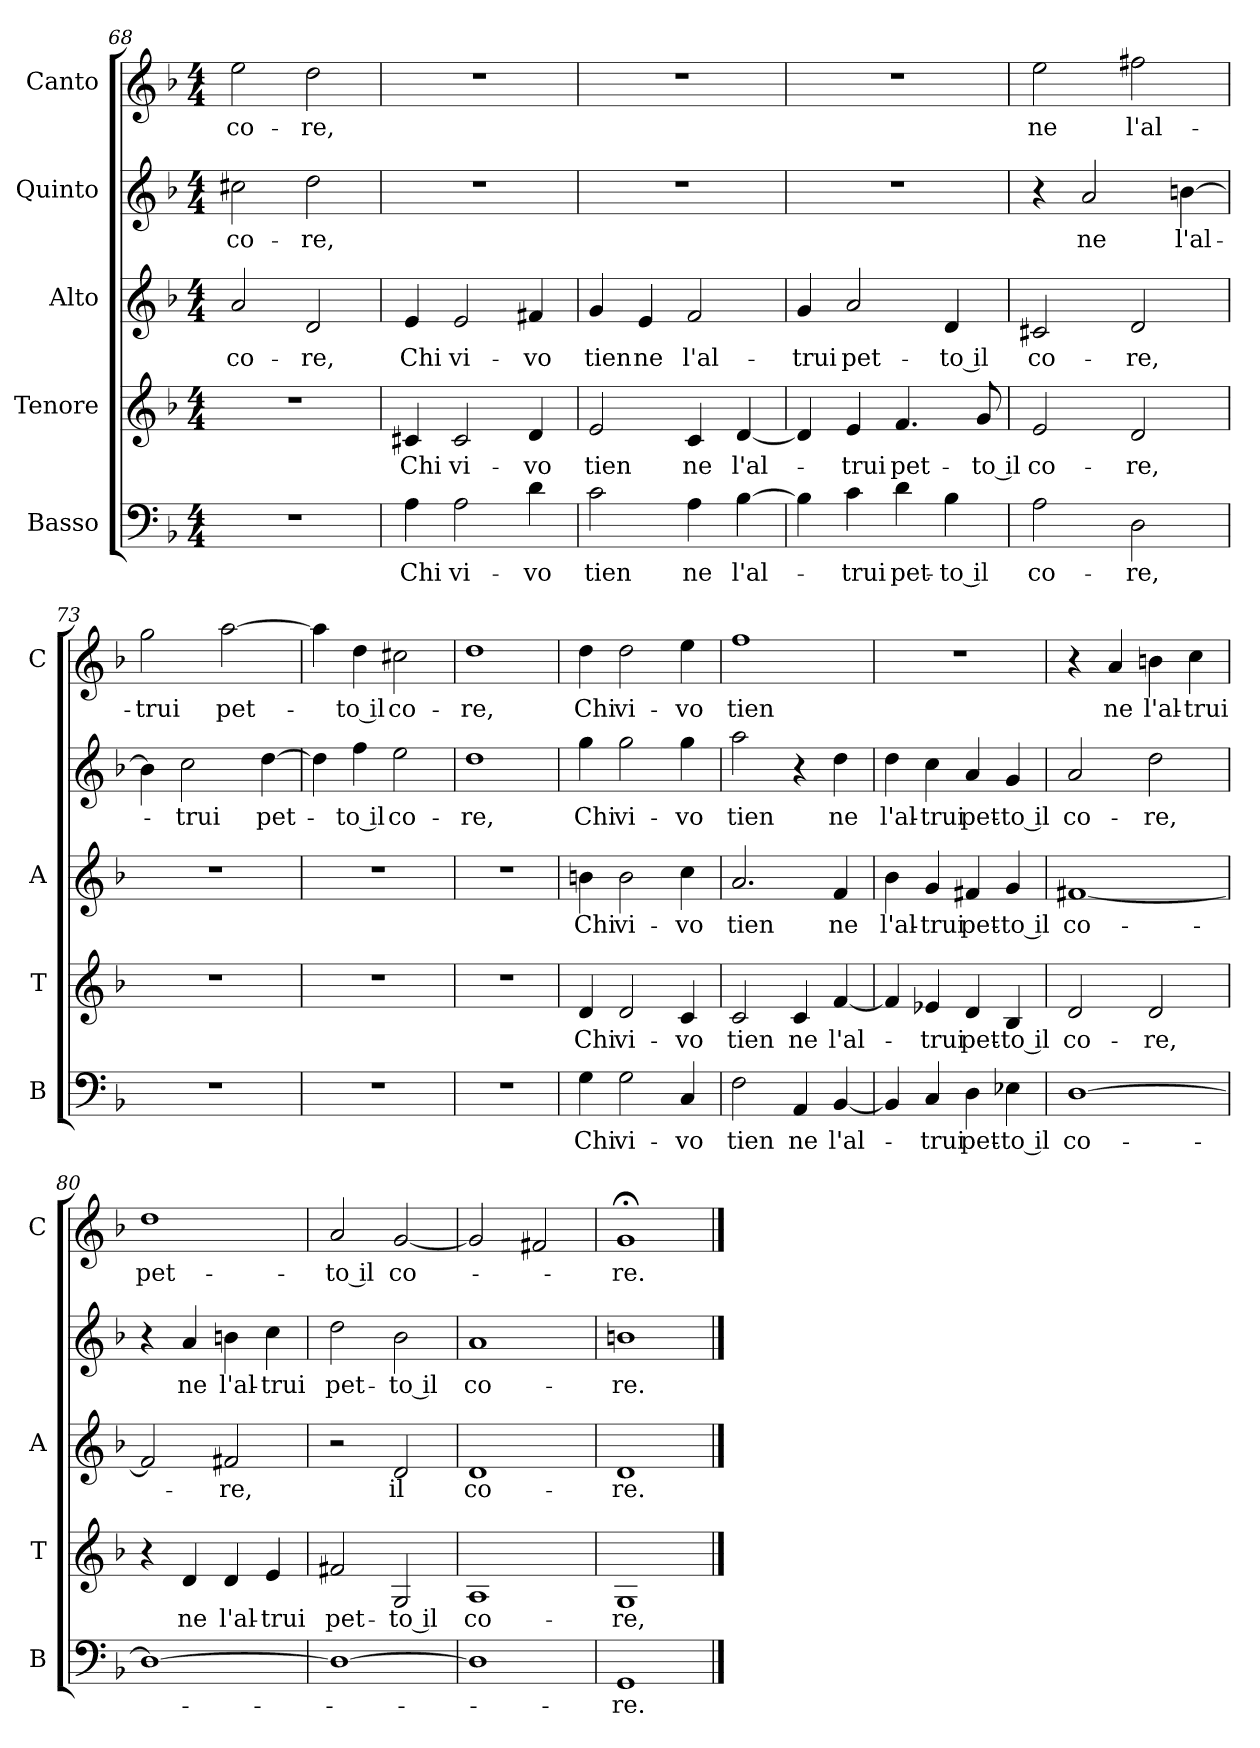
**kern	**text	**kern	**text	**kern	**text	**kern	**text	**kern	**text
*part5	*part5	*part4	*part4	*part3	*part3	*part2	*part2	*part1	*part1
*staff5	*staff5	*staff4	*staff4	*staff3	*staff3	*staff2	*staff2	*staff1	*staff1
*I"Basso	*	*I"Tenore	*	*I"Alto	*	*I"Quinto	*	*I"Canto	*
*I'B	*	*I'T	*	*I'A	*	*	*	*I'C	*
*clefF4	*	*clefG2	*	*clefG2	*	*clefG2	*	*clefG2	*
*k[b-]	*	*k[b-]	*	*k[b-]	*	*k[b-]	*	*k[b-]	*
*F:	*	*F:	*	*F:	*	*F:	*	*F:	*
*M4/4	*	*M4/4	*	*M4/4	*	*M4/4	*	*M4/4	*
=68	=68	=68	=68	=68	=68	=68	=68	=68	=68
!	!	!	!	!	!LO:LY:b	!	!LO:LY:b	!	!LO:LY:b
1r	.	1r	.	2a/	co-	2cc#X\	co-	2ee\	co-
!	!	!	!	!	!LO:LY:b	!	!LO:LY:b	!	!LO:LY:b
.	.	.	.	2d/	-re,	2dd\	-re,	2dd\	-re,
=69	=69	=69	=69	=69	=69	=69	=69	=69	=69
!	!LO:LY:b	!	!LO:LY:b	!	!LO:LY:b	!	!	!	!
4A\	Chi	4c#X/	Chi	4e/	Chi	1r	.	1r	.
!	!LO:LY:b	!	!LO:LY:b	!	!LO:LY:b	!	!	!	!
2A\	vi-	2c#/	vi-	2e/	vi-	.	.	.	.
!	!LO:LY:b	!	!LO:LY:b	!	!LO:LY:b	!	!	!	!
4d\	-vo	4d/	-vo	4f#X/	-vo	.	.	.	.
!!LO:LB:g=z
=70	=70	=70	=70	=70	=70	=70	=70	=70	=70
!	!LO:LY:b	!	!LO:LY:b	!	!LO:LY:b	!	!	!	!
2c\	tien	2e/	tien	4g/	tien	1r	.	1r	.
!	!	!	!	!	!LO:LY:b	!	!	!	!
.	.	.	.	4e/	ne	.	.	.	.
!	!LO:LY:b	!	!LO:LY:b	!	!LO:LY:b	!	!	!	!
4A\	ne	4c/	ne	2f/	l'al-	.	.	.	.
!	!LO:LY:b	!	!LO:LY:b	!	!	!	!	!	!
[4B-\	l'al-	[4d/	l'al-	.	.	.	.	.	.
=71	=71	=71	=71	=71	=71	=71	=71	=71	=71
!	!	!	!	!	!LO:LY:b	!	!	!	!
4B-\]	.	4d/]	.	4g/	-trui	1r	.	1r	.
!	!LO:LY:b	!	!LO:LY:b	!	!LO:LY:b	!	!	!	!
4c\	-trui	4e/	-trui	2a/	pet-	.	.	.	.
!	!LO:LY:b	!	!LO:LY:b	!	!	!	!	!	!
4d\	pet-	4.f/	pet-	.	.	.	.	.	.
!	!LO:LY:b	!	!	!	!LO:LY:b	!	!	!	!
4B-\	-to il	.	.	4d/	-to il	.	.	.	.
!	!	!	!LO:LY:b	!	!	!	!	!	!
.	.	8g/	-to il	.	.	.	.	.	.
=72	=72	=72	=72	=72	=72	=72	=72	=72	=72
!	!LO:LY:b	!	!LO:LY:b	!	!LO:LY:b	!	!	!	!LO:LY:b
2A\	co-	2e/	co-	2c#X/	co-	4r	.	2ee\	ne
!	!	!	!	!	!	!	!LO:LY:b	!	!
.	.	.	.	.	.	2a/	ne	.	.
!	!LO:LY:b	!	!LO:LY:b	!	!LO:LY:b	!	!	!	!LO:LY:b
2D\	-re,	2d/	-re,	2d/	-re,	.	.	2ff#X\	l'al-
!	!	!	!	!	!	!	!LO:LY:b	!	!
.	.	.	.	.	.	[4bn\	l'al-	.	.
=73	=73	=73	=73	=73	=73	=73	=73	=73	=73
!	!	!	!	!	!	!	!	!	!LO:LY:b
1r	.	1r	.	1r	.	4b\]	.	2gg\	-trui
!	!	!	!	!	!	!	!LO:LY:b	!	!
.	.	.	.	.	.	2cc\	-trui	.	.
!	!	!	!	!	!	!	!	!	!LO:LY:b
.	.	.	.	.	.	.	.	[2aa\	pet-
!	!	!	!	!	!	!	!LO:LY:b	!	!
.	.	.	.	.	.	[4dd\	pet-	.	.
=74	=74	=74	=74	=74	=74	=74	=74	=74	=74
1r	.	1r	.	1r	.	4dd\]	.	4aa\]	.
!	!	!	!	!	!	!	!LO:LY:b	!	!LO:LY:b
.	.	.	.	.	.	4ff\	-to il	4dd\	-to il
!	!	!	!	!	!	!	!LO:LY:b	!	!LO:LY:b
.	.	.	.	.	.	2ee\	co-	2cc#X\	co-
=75	=75	=75	=75	=75	=75	=75	=75	=75	=75
!	!	!	!	!	!	!	!LO:LY:b	!	!LO:LY:b
1r	.	1r	.	1r	.	1dd	-re,	1dd	-re,
=76	=76	=76	=76	=76	=76	=76	=76	=76	=76
!	!LO:LY:b	!	!LO:LY:b	!	!LO:LY:b	!	!LO:LY:b	!	!LO:LY:b
4G\	Chi	4d/	Chi	4bn\	Chi	4gg\	Chi	4dd\	Chi
!	!LO:LY:b	!	!LO:LY:b	!	!LO:LY:b	!	!LO:LY:b	!	!LO:LY:b
2G\	vi-	2d/	vi-	2b\	vi-	2gg\	vi-	2dd\	vi-
!	!LO:LY:b	!	!LO:LY:b	!	!LO:LY:b	!	!LO:LY:b	!	!LO:LY:b
4C/	-vo	4c/	-vo	4cc\	-vo	4gg\	-vo	4ee\	-vo
=77	=77	=77	=77	=77	=77	=77	=77	=77	=77
!	!LO:LY:b	!	!LO:LY:b	!	!LO:LY:b	!	!LO:LY:b	!	!LO:LY:b
2F\	tien	2c/	tien	2.a/	tien	2aa\	tien	1ff	tien
!	!LO:LY:b	!	!LO:LY:b	!	!	!	!	!	!
4AA/	ne	4c/	ne	.	.	4r	.	.	.
!	!LO:LY:b	!	!LO:LY:b	!	!LO:LY:b	!	!LO:LY:b	!	!
[4BB-/	l'al-	[4f/	l'al-	4f/	ne	4dd\	ne	.	.
!!LO:LB:g=z
=78	=78	=78	=78	=78	=78	=78	=78	=78	=78
!	!	!	!	!	!LO:LY:b	!	!LO:LY:b	!	!
4BB-/]	.	4f/]	.	4b-\	l'al-	4dd\	l'al-	1r	.
!	!LO:LY:b	!	!LO:LY:b	!	!LO:LY:b	!	!LO:LY:b	!	!
4C/	-trui	4e-X/	-trui	4g/	-trui	4cc\	-trui	.	.
!	!LO:LY:b	!	!LO:LY:b	!	!LO:LY:b	!	!LO:LY:b	!	!
4D\	pet-	4d/	pet-	4f#X/	pet-	4a/	pet-	.	.
!	!LO:LY:b	!	!LO:LY:b	!	!LO:LY:b	!	!LO:LY:b	!	!
4E-X\	-to il	4B-/	-to il	4g/	-to il	4g/	-to il	.	.
=79	=79	=79	=79	=79	=79	=79	=79	=79	=79
!	!LO:LY:b	!	!LO:LY:b	!	!LO:LY:b	!	!LO:LY:b	!	!
[1D	co-	2d/	co-	[1f#X	co-	2a/	co-	4r	.
!	!	!	!	!	!	!	!	!	!LO:LY:b
.	.	.	.	.	.	.	.	4a/	ne
!	!	!	!LO:LY:b	!	!	!	!LO:LY:b	!	!LO:LY:b
.	.	2d/	-re,	.	.	2dd\	-re,	4bn\	l'al-
!	!	!	!	!	!	!	!	!	!LO:LY:b
.	.	.	.	.	.	.	.	4cc\	-trui
=80	=80	=80	=80	=80	=80	=80	=80	=80	=80
!	!	!	!	!	!	!	!	!	!LO:LY:b
1D_	.	4r	.	2f#/]	.	4r	.	1dd	pet-
!	!	!	!LO:LY:b	!	!	!	!LO:LY:b	!	!
.	.	4d/	ne	.	.	4a/	ne	.	.
!	!	!	!LO:LY:b	!	!LO:LY:b	!	!LO:LY:b	!	!
.	.	4d/	l'al-	2f#X/	-re,	4bn\	l'al-	.	.
!	!	!	!LO:LY:b	!	!	!	!LO:LY:b	!	!
.	.	4e/	-trui	.	.	4cc\	-trui	.	.
=81	=81	=81	=81	=81	=81	=81	=81	=81	=81
!	!	!	!LO:LY:b	!	!	!	!LO:LY:b	!	!LO:LY:b
1D_	.	2f#X/	pet-	2r	.	2dd\	pet-	2a/	-to il
!	!	!	!LO:LY:b	!	!LO:LY:b	!	!LO:LY:b	!	!LO:LY:b
.	.	2G/	-to il	2d/	il	2b-\	-to il	[2g/	co-
=82	=82	=82	=82	=82	=82	=82	=82	=82	=82
!	!	!	!LO:LY:b	!	!LO:LY:b	!	!LO:LY:b	!	!
1D]	.	1A	co-	1d	co-	1a	co-	2g/]	.
.	.	.	.	.	.	.	.	2f#X/	.
=83	=83	=83	=83	=83	=83	=83	=83	=83	=83
!	!LO:LY:b	!	!LO:LY:b	!	!LO:LY:b	!	!LO:LY:b	!	!LO:LY:b
1GG	-re.	1G	-re,	1d	-re.	1bn	-re.	1g;<	-re.
==	==	==	==	==	==	==	==	==	==
*-	*-	*-	*-	*-	*-	*-	*-	*-	*-
